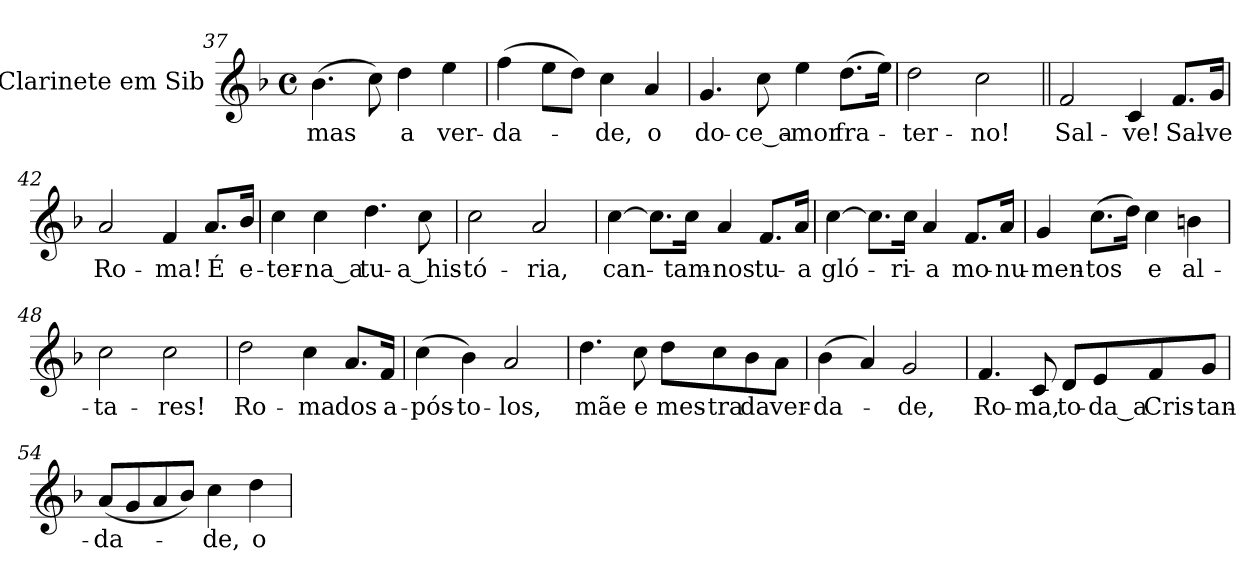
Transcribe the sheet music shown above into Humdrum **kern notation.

**kern	**text
*part1	*part1
*staff1	*staff1
*I"Clarinete em Sib	*
*I'Cl.	*
*clefG2	*
*ITrd1c2	*
*k[b-e-a-]	*
*E-:	*
*M4/4	*
*met(c)	*
=37	=37
!	!LO:LY:b:color=#000000
(4.a-i\	mas
8b-i\)	.
!	!LO:LY:b:color=#000000
4cci\	a
!	!LO:LY:b:color=#000000
4ddi\	ver-
=38	=38
!	!LO:LY:b:color=#000000
(4ee-i\	-da-
8ddi\L	.
8cci\J)	.
!	!LO:LY:b:color=#000000
4b-i\	-de,
!	!LO:LY:b:color=#000000
4gi/	o
=39	=39
!	!LO:LY:b:color=#000000
4.fi/	do-
!	!LO:LY:b:color=#000000
8b-i\	-ce_a-
!	!LO:LY:b:color=#000000
4ddi\	-mor
!	!LO:LY:b:color=#000000
(8.cci\L	fra-
16ddi\Jk)	.
!!LO:LB:g=z
=40	=40
!	!LO:LY:b:color=#000000
2cci\	-ter-
!	!LO:LY:b:color=#000000
2b-i\	-no!
=41||	=41||
!	!LO:LY:b:color=#000000
2e-i/	Sal-
!	!LO:LY:b:color=#000000
4B-i/	-ve!
!	!LO:LY:b:color=#000000
8.e-i/L	Sal-
!	!LO:LY:b:color=#000000
16fi/Jk	-ve
=42	=42
!	!LO:LY:b:color=#000000
2gi/	Ro-
!	!LO:LY:b:color=#000000
4e-i/	-ma!
!	!LO:LY:b:color=#000000
8.gi/L	É
!	!LO:LY:b:color=#000000
16a-i/Jk	e-
=43	=43
!	!LO:LY:b:color=#000000
4b-i\	-ter-
!	!LO:LY:b:color=#000000
4b-i\	-na_a
!	!LO:LY:b:color=#000000
4.cci\	tu-
!	!LO:LY:b:color=#000000
8b-i\	-a_his-
=44	=44
!	!LO:LY:b:color=#000000
2b-i\	-tó-
!	!LO:LY:b:color=#000000
2gi/	-ria,
=45	=45
!	!LO:LY:b:color=#000000
[4b-i\	can-
8.b-i\L]	.
!	!LO:LY:b:color=#000000
16b-i\Jk	-tam-
!	!LO:LY:b:color=#000000
4gi/	-nos
!	!LO:LY:b:color=#000000
8.e-i/L	tu-
!	!LO:LY:b:color=#000000
16gi/Jk	-a
!!LO:LB:g=z
=46	=46
!	!LO:LY:b:color=#000000
[4b-i\	gló-
8.b-i\L]	.
!	!LO:LY:b:color=#000000
16b-i\Jk	-ri-
!	!LO:LY:b:color=#000000
4gi/	-a
!	!LO:LY:b:color=#000000
8.e-i/L	mo-
!	!LO:LY:b:color=#000000
16gi/Jk	-nu-
=47	=47
!	!LO:LY:b:color=#000000
4fi/	-men-
!	!LO:LY:b:color=#000000
(8.b-i\L	-tos
16cci\Jk)	.
!	!LO:LY:b:color=#000000
4b-i\	e
!	!LO:LY:b:color=#000000
4ani\	al-
=48	=48
!	!LO:LY:b:color=#000000
2b-i\	-ta-
!	!LO:LY:b:color=#000000
2b-i\	-res!
=49	=49
!	!LO:LY:b:color=#000000
2cci\	Ro-
!	!LO:LY:b:color=#000000
4b-i\	-ma
!	!LO:LY:b:color=#000000
8.gi/L	dos
!	!LO:LY:b:color=#000000
16e-i/Jk	a-
=50	=50
!	!LO:LY:b:color=#000000
(4b-i\	-pós-
!	!LO:LY:b:color=#000000
4a-i\)	-to-
!	!LO:LY:b:color=#000000
2gi/	-los,
=51	=51
!	!LO:LY:b:color=#000000
4.cci\	mãe
!	!LO:LY:b:color=#000000
8b-i\	e
!	!LO:LY:b:color=#000000
8cci\L	mes-
!	!LO:LY:b:color=#000000
8b-i\	-tra
!	!LO:LY:b:color=#000000
8a-i\	da
!	!LO:LY:b:color=#000000
8gi\J	ver-
!!LO:LB:g=z
=52	=52
!	!LO:LY:b:color=#000000
(4a-i\	-da-
4gi/)	.
!	!LO:LY:b:color=#000000
2fi/	-de,
=53	=53
!	!LO:LY:b:color=#000000
4.e-i/	Ro-
!	!LO:LY:b:color=#000000
8B-i/	-ma,
!	!LO:LY:b:color=#000000
8ci/L	to-
!	!LO:LY:b:color=#000000
8di/	-da_a
!	!LO:LY:b:color=#000000
8e-i/	Cris-
!	!LO:LY:b:color=#000000
8fi/J	-tan-
=54	=54
!	!LO:LY:b:color=#000000
(8gi/L	-da-
8fi/	.
8gi/	.
8a-i/J)	.
!	!LO:LY:b:color=#000000
4b-i\	-de,
!	!LO:LY:b:color=#000000
4cci\	o
=	=
*-	*-
